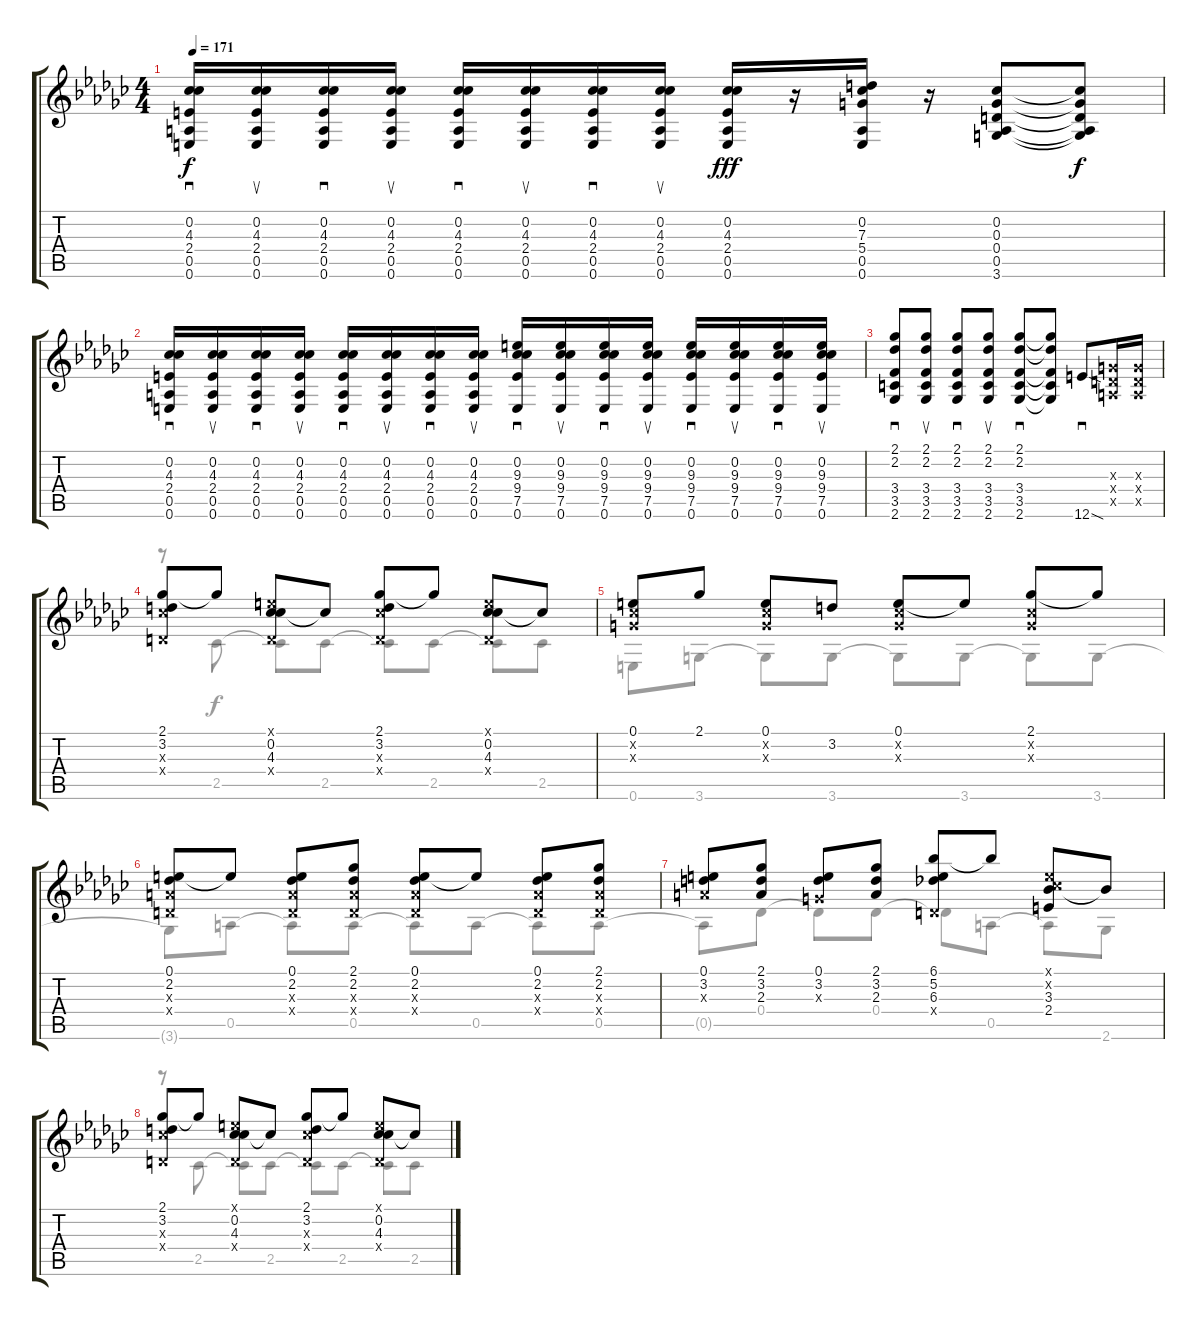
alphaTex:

\track "" {instrument acousticguitarnylon}
\staff {score tabs}
\tuning (E4 B3 G3 D3 A2 E2) {hide}
\voice
\ts (4 4)
\tempo 171
\clef g2
\ks gb
(0.2 4.3 2.4 0.5 0.6).16{sd dy f} (0.2 4.3 2.4 0.5 0.6).16{su} (0.2 4.3 2.4 0.5 0.6).16{sd} (0.2 4.3 2.4 0.5 0.6).16{su} (0.2 4.3 2.4 0.5 0.6).16{sd} (0.2 4.3 2.4 0.5 0.6).16{su} (0.2 4.3 2.4 0.5 0.6).16{sd} (0.2 4.3 2.4 0.5 0.6).16{su} (0.2 4.3 2.4 0.5 0.6).16{dy fff} r.16 (0.2 7.3 5.4 0.5 0.6).16 r.16 (0.2 0.3 0.4 0.5 3.6).8 (0.2{t} 0.3{t} 0.4{t} 0.5{t} 3.6{t}).8{dy f} |
(0.2 4.3 2.4 0.5 0.6).16{sd} (0.2 4.3 2.4 0.5 0.6).16{su} (0.2 4.3 2.4 0.5 0.6).16{sd} (0.2 4.3 2.4 0.5 0.6).16{su} (0.2 4.3 2.4 0.5 0.6).16{sd} (0.2 4.3 2.4 0.5 0.6).16{su} (0.2 4.3 2.4 0.5 0.6).16{sd} (0.2 4.3 2.4 0.5 0.6).16{su} (0.2 9.3 9.4 7.5 0.6).16{sd} (0.2 9.3 9.4 7.5 0.6).16{su} (0.2 9.3 9.4 7.5 0.6).16{sd} (0.2 9.3 9.4 7.5 0.6).16{su} (0.2 9.3 9.4 7.5 0.6).16{sd} (0.2 9.3 9.4 7.5 0.6).16{su} (0.2 9.3 9.4 7.5 0.6).16{sd} (0.2 9.3 9.4 7.5 0.6).16{su} |
(2.1 2.2 3.4 3.5 2.6).8{sd} (2.1 2.2 3.4 3.5 2.6).8{su} (2.1 2.2 3.4 3.5 2.6).8{sd} (2.1 2.2 3.4 3.5 2.6).8{su} (2.1 2.2 3.4 3.5 2.6).8{sd} (2.1{t} 2.2{t} 3.4{t} 3.5{t} 2.6{t}).8 12.6{sod}.8{sd} (0.3{x} 0.4{x} 0.5{x}).16 (0.3{x} 0.4{x} 0.5{x}).16 |
(2.1 3.2 4.3{x} 0.4{x}).8 2.1{t}.8 (0.1{x} 0.2 4.3 0.4{x}).8 0.2{t}.8 (2.1 3.2 4.3{x} 0.4{x}).8 2.1{t}.8 (0.1{x} 0.2 4.3 0.4{x}).8 0.2{t}.8 |
(0.1 0.2{x} 0.3{x}).8 2.1.8 (0.1 0.2{x} 0.3{x}).8 3.2.8 (0.1 0.2{x} 0.3{x}).8 0.1{t}.8 (2.1 0.2{x} 0.3{x}).8 2.1{t}.8 |
(0.1 2.2 2.3{x} 0.4{x}).8 0.1{t}.8 (0.1 2.2 2.3{x} 0.4{x}).8 (2.1 2.2 2.3{x} 0.4{x}).8 (0.1 2.2 2.3{x} 0.4{x}).8 0.1{t}.8 (0.1 2.2 2.3{x} 0.4{x}).8 (2.1 2.2 2.3{x} 0.4{x}).8 |
(0.1 3.2 2.3{x}).8 (2.1 3.2 2.3).8 (0.1 3.2 0.3{x}).8 (2.1 3.2 2.3).8 (6.1 5.2 6.3 0.4{x}).8 6.1{t}.8 (0.1{x} 0.2{x} 3.3 2.4).8 3.3{t}.8 |
(2.1 3.2 4.3{x} 0.4{x}).8 2.1{t}.8 (0.1{x} 0.2 4.3 0.4{x}).8 0.2{t}.8 (2.1 3.2 4.3{x} 0.4{x}).8 2.1{t}.8 (0.1{x} 0.2 4.3 0.4{x}).8 0.2{t}.8
\voice
\clef g2
\ottava regular
\simile none
\ks gb
|
|
|
r.8 2.5.8 2.5{t}.8 2.5.8 2.5{t}.8 2.5.8 2.5{t}.8 2.5.8 |
0.6.8 3.6.8 3.6{t}.8 3.6.8 3.6{t}.8 3.6.8 3.6{t}.8 3.6.8 |
3.6{t}.8 0.5.8 0.5{t}.8 0.5.8 0.5{t}.8 0.5.8 0.5{t}.8 0.5.8 |
0.5{t}.8 0.4.8 0.4{t}.8 0.4.8 0.4{t}.8 0.5.8 0.5{t}.8 2.6.8 |
r.8 2.5.8 2.5{t}.8 2.5.8 2.5{t}.8 2.5.8 2.5{t}.8 2.5.8
